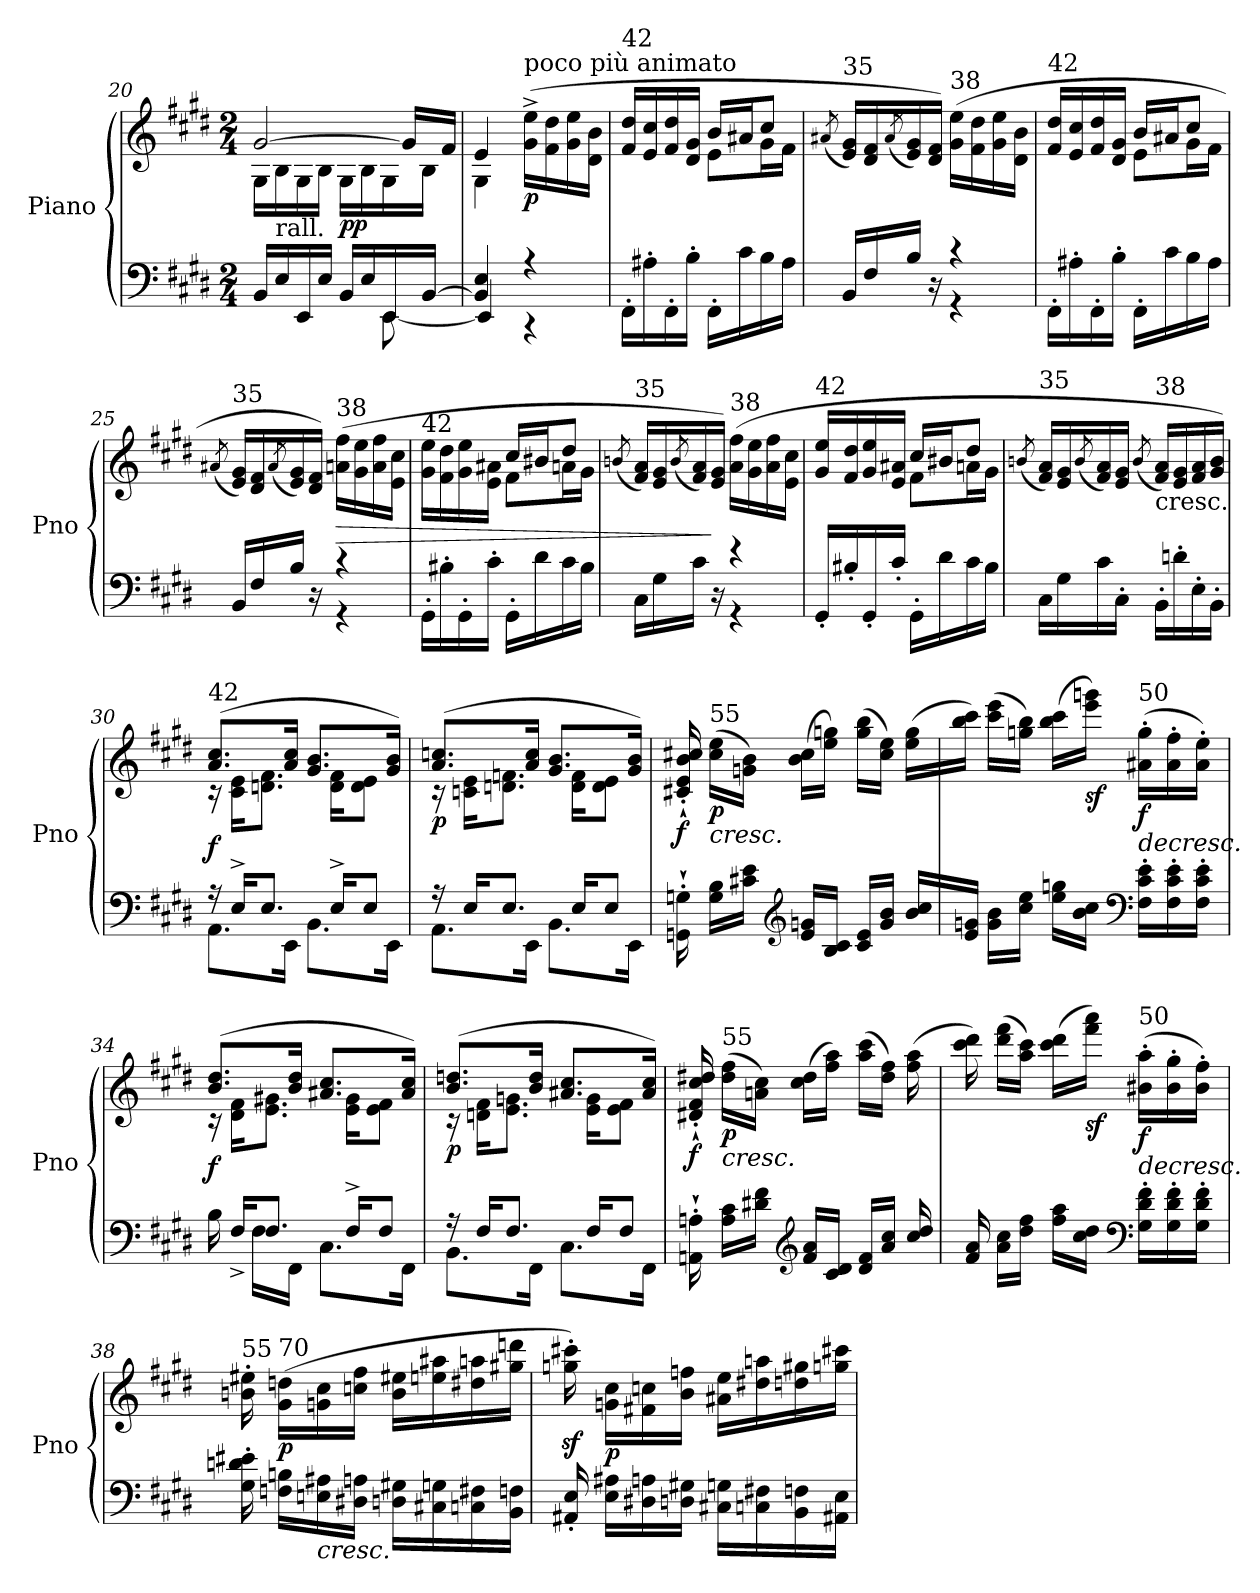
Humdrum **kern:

**kern	**kern	**dynam
*part1	*part1	*part1
*staff2	*staff1	*staff1/2
*I"Piano	*	*
*I'Pno	*	*
*clefF4	*clefG2	*
*k[f#c#g#d#]	*k[f#c#g#d#]	*
*E:	*E:	*
*M2/4	*M2/4	*
=20	=20	=20
*^	*	*
*	*	*Xtuplet	*
*	*	*^	*
16BB/LL	4.ryy	[5%2g#/	16G#\LL	.
!	!	!	!LO:TX:b:t=rall.	!
16E/	.	.	16B\	.
16EE/	.	.	16G#\	.
16E/JJ	.	.	16B\JJ	.
!	!	!	!	!LO:DY:b
16BB/LL	.	.	16G#\LL	pp
16E/	.	.	16B\	.
16EE/	[8EE\	.	16G#\	.
.	.	20g#/LL]	.	.
[16BB/JJ	.	.	16B\JJ	.
.	.	20f#/JJ	.	.
!!LO:LB:g=z	!!
=21	=21	=21	=21	=21
4BB/] 4E/	4EE/]	4e/	4G#\	.
!	!	!LO:TX:a:t=poco più animato	!	!
!	!	!	!	!LO:DY:b
4r	4r	(16g#\^ 16ee\^LL	4ryy	p
.	.	16f#\ 16dd#\	.	.
.	.	16g#\ 16ee\	.	.
.	.	16d#\ 16b\JJ	.	.
*v	*v	*	*	*
=22	=22	=22	=22
!	!LO:TX:a:t=42	!	!
16FF#'\LL	16f#/ 16dd#/LL	4ryy	.
16A#X'\	16e/ 16cc#/	.	.
16FF#'\	16f#/ 16dd#/	.	.
16B'\JJ	16d#/ 16g#/JJ	.	.
16FF#'\LL	16b/LL	8e\L	.
16c#\	16a#X/J	.	.
16B\	8cc#/J	16g#\L	.
16A#\JJ	.	16f#\JJ	.
*	*v	*v	*
=23	=23	=23
.	(8qa#X/	.
*^	*	*
!	!	!LO:TX:a:t=35	!
16BB/LL	4ryy	16e/ 16g#/LL)	.
16F#/	.	16d#/ 16f#/	.
.	.	(8qa#/	.
16B/JJ	.	16e/ 16g#/)	.
16r	.	16d#/ 16f#/JJ)	.
!	!	!LO:TX:a:t=38	!
4r	4r	(16g#\ 16ee\LL	.
.	.	16f#\ 16dd#\	.
.	.	16g#\ 16ee\	.
.	.	16d#\ 16b\JJ	.
*v	*v	*	*
=24	=24	=24
*	*^	*
!	!LO:TX:a:t=42	!	!
16FF#'\LL	16f#/ 16dd#/LL	4ryy	.
16A#X'\	16e/ 16cc#/	.	.
16FF#'\	16f#/ 16dd#/	.	.
16B'\JJ	16d#/ 16g#/JJ	.	.
16FF#'\LL	16b/LL	8e\L	.
16c#\	16a#X/J	.	.
16B\	8cc#/J	16g#\L	.
16A#\JJ	.	16f#\JJ	.
*	*v	*v	*
!!LO:LB:g=z
=25	=25	=25
.	(8qa#X/	.
*^	*	*
!	!	!LO:TX:a:t=35	!
16BB/LL	4ryy	16e/ 16g#/LL)	.
16F#/	.	16d#/ 16f#/	.
.	.	(8qa#/	.
16B/JJ	.	16e/ 16g#/)	.
16r	.	16d#/ 16f#/JJ)	.
!	!	!LO:TX:a:t=38	!
!	!	!	!LO:HP:b
4r	4r	(16an\ 16ff#\LL	>
.	.	16g#\ 16ee\	.
.	.	16a\ 16ff#\	.
.	.	16e\ 16cc#\JJ	.
*v	*v	*	*
=26	=26	=26
*	*^	*
!	!LO:TX:a:t=42	!	!
16GG#'\LL	16g#\ 16ee\LL	4ryy	.
16B#X'\	16f#\ 16dd#\	.	.
16GG#'\	16g#\ 16ee\	.	.
16c#'\JJ	16e\ 16a#X\JJ	.	.
16GG#'\LL	16cc#/LL	8f#\L	.
16d#\	16b#X/J	.	.
16c#\	8dd#/J	16an\L	.
16B#\JJ	.	16g#\JJ	.
*	*v	*v	*
=27	=27	=27
.	(8qbn/	.
*^	*	*
!	!	!LO:TX:a:t=35	!
16C#\LL	4ryy	16f#/ 16a/LL)	.
16G#\	.	16e/ 16g#/	.
.	.	(8qb/	.
16c#\JJ	.	16f#/ 16a/)	.
16r	.	16e/ 16g#/JJ)	]
!	!	!LO:TX:a:t=38	!
4r	4r	(16a\ 16ff#\LL	.
.	.	16g#\ 16ee\	.
.	.	16a\ 16ff#\	.
.	.	16e\ 16cc#\JJ	.
*v	*v	*	*
!!LO:LB:g=z
=28	=28	=28
*	*^	*
!	!LO:TX:a:t=42	!	!
16GG#'/LL	16g#/ 16ee/LL	4ryy	.
16B#X'/	16f#/ 16dd#/	.	.
16GG#'/	16g#/ 16ee/	.	.
16c#'/JJ	16e/ 16a#X/JJ	.	.
16GG#'\LL	16cc#/LL	8f#\L	.
16d#\	16b#X/J	.	.
16c#\	8dd#/J	16an\L	.
16B#\JJ	.	16g#\JJ	.
*	*v	*v	*
=29	=29	=29
.	(8qbn/	.
!	!LO:TX:a:t=35	!
16C#\LL	16f#/ 16a/LL)	.
16G#\	16e/ 16g#/	.
.	(8qb/	.
16c#\	16f#/ 16a/)	.
16C#'\JJ	16e/ 16g#/JJ	.
.	(8qb/	.
!	!LO:TX:a:t=38	!
!	!LO:TX:b:t=cresc.	!
16BB'\LL	16f#/ 16a/LL)	.
16dn'\	16e/ 16g#/	.
16E'\	16f#/ 16a/	.
16BB'\JJ	16g#/ 16b/JJ)	.
=30	=30	=30
*^	*^	*
!	!	!LO:TX:a:t=42	!	!
!	!	!	!	!LO:DY:b
16rA	8.AA\L	(8.a/ 8.cc#/L	16rc	f
16E^/KL	.	.	16c#\ 16e\KL	.
8.E/J	.	.	8.dn\ 8.f#\J	.
.	16EE\Jk	16a/ 16cc#/Jk	.	.
.	8.BB\L	8.g#/ 8.b/L	.	.
16E^/KL	.	.	16d\ 16f#\KL	.
8E/J	.	.	8d\ 8e\J	.
.	16EE\Jk	16g#/ 16b/Jk)	.	.
!!LO:LB:g=z	!!
=31	=31	=31	=31	=31
!	!	!	!	!LO:DY:b
16rA	8.AA\L	(8.a/ 8.ccn/L	16rc	p
16E/KL	.	.	16cn\ 16e\KL	.
8.E/J	.	.	8.dn\ 8.fn\J	.
.	16EE\Jk	16a/ 16cc/Jk	.	.
.	8.BB\L	8.g#/ 8.b/L	.	.
16E/KL	.	.	16d\ 16f\KL	.
8E/J	.	.	8d\ 8e\J	.
.	16EE\Jk	16g#/ 16b/Jk)	.	.
=32	=32	=32	=32	=32
!	!	!	!	!LO:DY:b
16GGn\`' 16Gn\`'	4..ryy	16c#X/`' 16e/`' 16b/`' 16cc#X/`'	4..ryy	f
!	!	!LO:TX:a:t=55	!	!
!	!	!	!	!LO:HP:b
!	!	!	!	!LO:DY:n=1:b
16G\ 16B\LL	.	(16cc#\ 16ee\LL	.	< p
16c#X\ 16e\JJ	.	16gn\ 16b\JJ)	.	.
*clefG2	*	*	*	*
16e/ 16gn/LL	.	(16b\ 16cc#\LL	.	.
16B/ 16c#/JJ	.	16ee\ 16ggn\JJ)	.	.
16c#/ 16e/LL	.	(16gg\ 16bb\LL	.	.
16g/ 16b/JJ	.	16cc#\ 16ee\JJ)	.	.
16ryy	16b/ 16cc#/LL	16ryy	(16ee\ 16gg\LL	.
=33	=33	=33	=33	=33
16ryy	16e/ 16gn/JJ	16ryy	16bb\ 16ccc#\JJ)	.
16g\ 16b\LL	4..ryy	(16ccc#\ 16eee\LL	4..ryy	.
16cc#\ 16ee\JJ	.	16ggn\ 16bb\JJ)	.	.
16ee\ 16ggn\LL	.	(16bb\ 16ccc#\LL	.	.
!	!	!	!	!LO:DY:b
16b\ 16cc#\JJ	.	16eee\ 16gggn\JJ)	.	sf
*clefF4	*	*	*	*
!	!	!LO:TX:a:t=50	!	!
!	!	!	!	!LO:HP:b
!	!	!	!	!LO:DY:n=1:b
16F#\' 16c#\' 16e\'LL	.	(16a#X\' 16gg\'LL	.	> f
16F#\' 16c#\' 16e\'	.	16a#\' 16ff#\'	.	.
16F#\' 16c#\' 16e\'JJ	.	16a#\' 16ee\'JJ)	.	[
!!LO:PB:g=z	!!
=34	=34	=34	=34	=34
!	!	!	!	!LO:DY:b
16rAyy	16B\	(8.b/ 8.dd#/L	16rc	f
16F#^/KL	16ryy	.	16d#\ 16f#\KL	.
8.F#/J	16F#\LL	.	8.e\ 8.g#X\J	.
.	16FF#\JJ	16b/ 16dd#/Jk	.	.
.	8.C#\L	8.a#X/ 8.cc#/L	.	.
16F#^/KL	.	.	16e\ 16g#\KL	.
8F#/J	.	.	8e\ 8f#\J	.
.	16FF#\Jk	16a#/ 16cc#/Jk)	.	.
=35	=35	=35	=35	=35
!	!	!	!	!LO:DY:b
16rA	8.BB\L	(8.b/ 8.ddn/L	16rc	p
16F#/KL	.	.	16dn\ 16f#\KL	.
8.F#/J	.	.	8.e\ 8.gn\J	.
.	16FF#\Jk	16b/ 16dd/Jk	.	.
.	8.C#\L	8.a#X/ 8.cc#/L	.	.
16F#/KL	.	.	16e\ 16g\KL	.
8F#/J	.	.	8e\ 8f#\J	.
.	16FF#\Jk	16a#/ 16cc#/Jk)	.	.
=36	=36	=36	=36	=36
!	!	!	!	!LO:DY:b
16AAn\`' 16An\`'	4..ryy	16d#X/`' 16f#/`' 16cc#/`' 16dd#X/`'	4..ryy	f
!	!	!LO:TX:a:t=55	!	!
!	!	!	!	!LO:HP:b
!	!	!	!	!LO:DY:n=1:b
16A\ 16c#\LL	.	(16dd#\ 16ff#\LL	.	< p
16d#X\ 16f#\JJ	.	16an\ 16cc#\JJ)	.	.
*clefG2	*	*	*	*
16f#/ 16a/LL	.	(16cc#\ 16dd#\LL	.	.
16c#/ 16d#/JJ	.	16ff#\ 16aa\JJ)	.	.
16d#/ 16f#/LL	.	(16aa\ 16ccc#\LL	.	.
16a/ 16cc#/JJ	.	16dd#\ 16ff#\JJ)	.	.
16ryy	16cc#/ 16dd#/	16ryy	(16ff#\ 16aa\	.
!!LO:LB:g=z	!!
=37	=37	=37	=37	=37
16ryy	16f#/ 16a/	16ryy	16ccc#\ 16ddd#\)	.
16a\ 16cc#\LL	4..ryy	(16ddd#\ 16fff#\LL	4..ryy	.
16dd#\ 16ff#\JJ	.	16aa\ 16ccc#\JJ)	.	.
16ff#\ 16aa\LL	.	(16ccc#\ 16ddd#\LL	.	.
!	!	!	!	!LO:DY:n=1:b
16cc#\ 16dd#\JJ	.	16fff#\ 16aaa\JJ)	.	] sf
*clefF4	*	*	*	*
!	!	!LO:TX:a:t=50	!	!
!	!	!	!	!LO:HP:b
!	!	!	!	!LO:DY:n=2:b
16G#\' 16d#\' 16f#\'LL	.	(16b#X\' 16aa\'LL	.	> f
16G#\' 16d#\' 16f#\'	.	16b#\' 16gg#\'	.	.
16G#\' 16d#\' 16f#\'JJ	.	16b#\' 16ff#\'JJ)	.	[
*v	*v	*	*	*
*	*v	*v	*
=38	=38	=38
!	!LO:TX:a:t=55	!
16G#\' 16dn\' 16e#X\'	16bn\' 16ee#X\'	.
!	!LO:TX:a:t=70	!
!	!	!LO:DY:b
16Fn\ 16Bn\LL	(16g#\ 16ddn\LL	p
!	!	!LO:HP:b=2
16En\ 16A#X\	16gn\ 16cc#\	<
16D#X\ 16An\JJ	16ccn\ 16ff#\JJ	.
16Dn\ 16G#X\LL	16b\ 16ee#X\LL	.
16C#X\ 16Gn\	16een\ 16aa#X\	.
16Cn\ 16F#X\	16dd#X\ 16aan\	.
16BB\ 16Fn\JJ	16gg#X\ 16dddn\JJ	]
!!LO:LB:g=z
=39	=39	=39
16AA#X/' 16E/'	16ggn\z<' 16ccc#X\z<')	.
!	!	!LO:DY:b
16E\ 16A#X\LL	16gn\ 16cc#\LL	p
16D#X\ 16An\	16f#X\ 16ccn\	.
16Dn\ 16G#X\JJ	16b\ 16ffn\JJ	.
16C#X\ 16Gn\LL	16a#X\ 16ee\LL	.
16Cn\ 16F#X\	16dd#X\ 16aan\	.
16BB\ 16Fn\	16ddn\ 16gg#X\	.
16AA#X\ 16E\JJ	16ggn\ 16ccc#X\JJ	[
=	=	=
*-	*-	*-
